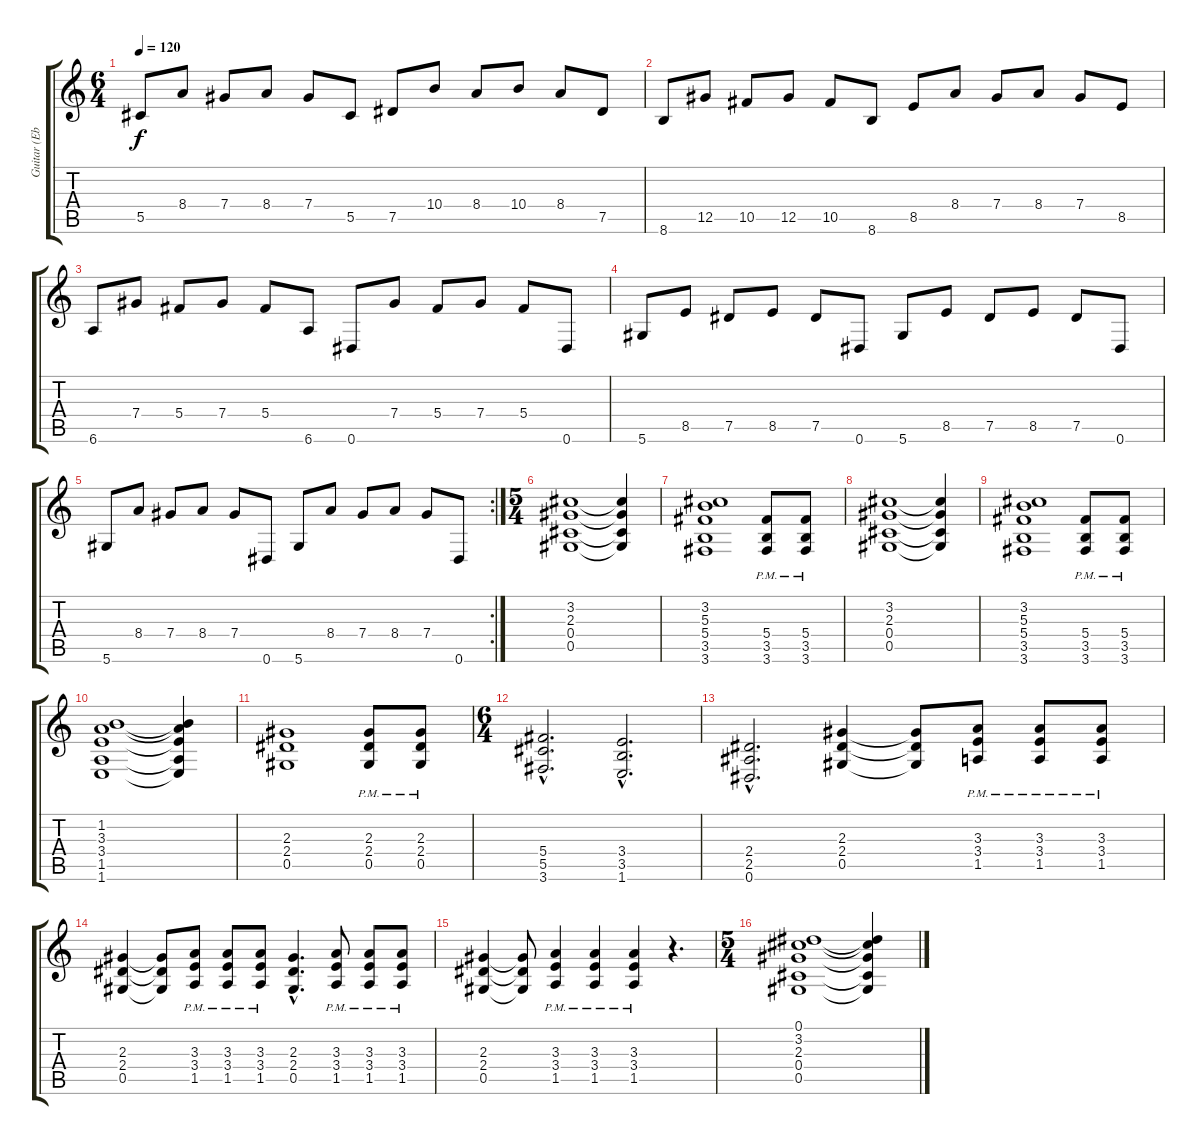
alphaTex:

\track ("Guitar (Eb)" "Guitar (Eb") {instrument distortionguitar}
\staff {score tabs}
\tuning (Eb4 Bb3 Gb3 Db3 Ab2 Eb2) {hide}
\ts (6 4)
\tempo 120
\clef g2
\ks c
5.5.8{dy f} 8.4.8 7.4.8 8.4.8 7.4.8 5.5.8 7.5.8 10.4.8 8.4.8 10.4.8 8.4.8 7.5.8 |
8.6.8 12.5.8 10.5.8 12.5.8 10.5.8 8.6.8 8.5.8 8.4.8 7.4.8 8.4.8 7.4.8 8.5.8 |
6.6.8 7.4.8 5.4.8 7.4.8 5.4.8 6.6.8 0.6.8 7.4.8 5.4.8 7.4.8 5.4.8 0.6.8 |
5.6.8 8.5.8 7.5.8 8.5.8 7.5.8 0.6.8 5.6.8 8.5.8 7.5.8 8.5.8 7.5.8 0.6.8 |
\rc 2
5.6.8 8.4.8 7.4.8 8.4.8 7.4.8 0.6.8 5.6.8 8.4.8 7.4.8 8.4.8 7.4.8 0.6.8 |
\ts (5 4)
(3.2 2.3 0.4 0.5).1{instrument distortionguitar} (3.2{t} 2.3{t} 0.4{t} 0.5{t}).4 |
(3.2 5.3 5.4 3.5 3.6).1 (5.4 3.5{pm} 3.6).8 (5.4 3.5{pm} 3.6).8 |
(3.2 2.3 0.4 0.5).1 (3.2{t} 2.3{t} 0.4{t} 0.5{t}).4 |
(3.2 5.3 5.4 3.5 3.6).1 (5.4 3.5{pm} 3.6).8 (5.4 3.5{pm} 3.6).8 |
(1.2 3.3 3.4 1.5 1.6).1 (1.2{t} 3.3{t} 3.4{t} 1.5{t} 1.6{t}).4 |
(2.3 2.4 0.5).1 (2.3 2.4 0.5{pm}).8 (2.3 2.4 0.5{pm}).8 |
\ts (6 4)
(5.4{hac} 5.5{hac} 3.6{hac}).2{d} (3.4{hac} 3.5{hac} 1.6{hac}).2{d} |
(2.4{hac} 2.5{hac} 0.6{hac}).2{d} (2.3 2.4 0.5).4 (2.3{t} 2.4{t} 0.5{t}).8 (3.3{pm} 3.4 1.5).8 (3.3{pm} 3.4 1.5).8 (3.3{pm} 3.4 1.5).8 |
(2.3 2.4 0.5).4 (2.3{t} 2.4{t} 0.5{t}).8 (3.3{pm} 3.4 1.5).8 (3.3{pm} 3.4 1.5).8 (3.3{pm} 3.4 1.5).8 (2.3{hac} 2.4{hac} 0.5{hac}).4{d} (3.3{pm} 3.4 1.5).8 (3.3{pm} 3.4 1.5).8 (3.3{pm} 3.4 1.5).8 |
(2.3 2.4 0.5).4 (2.3{t} 2.4{t} 0.5{t}).8 (3.3{pm} 3.4 1.5).4 (3.3{pm} 3.4 1.5).4 (3.3{pm} 3.4 1.5).4 r.4{d} |
\ts (5 4)
(0.1 3.2 2.3 0.4 0.5).1{volume 0} (0.1{t} 3.2{t} 2.3{t} 0.4{t} 0.5{t}).4
